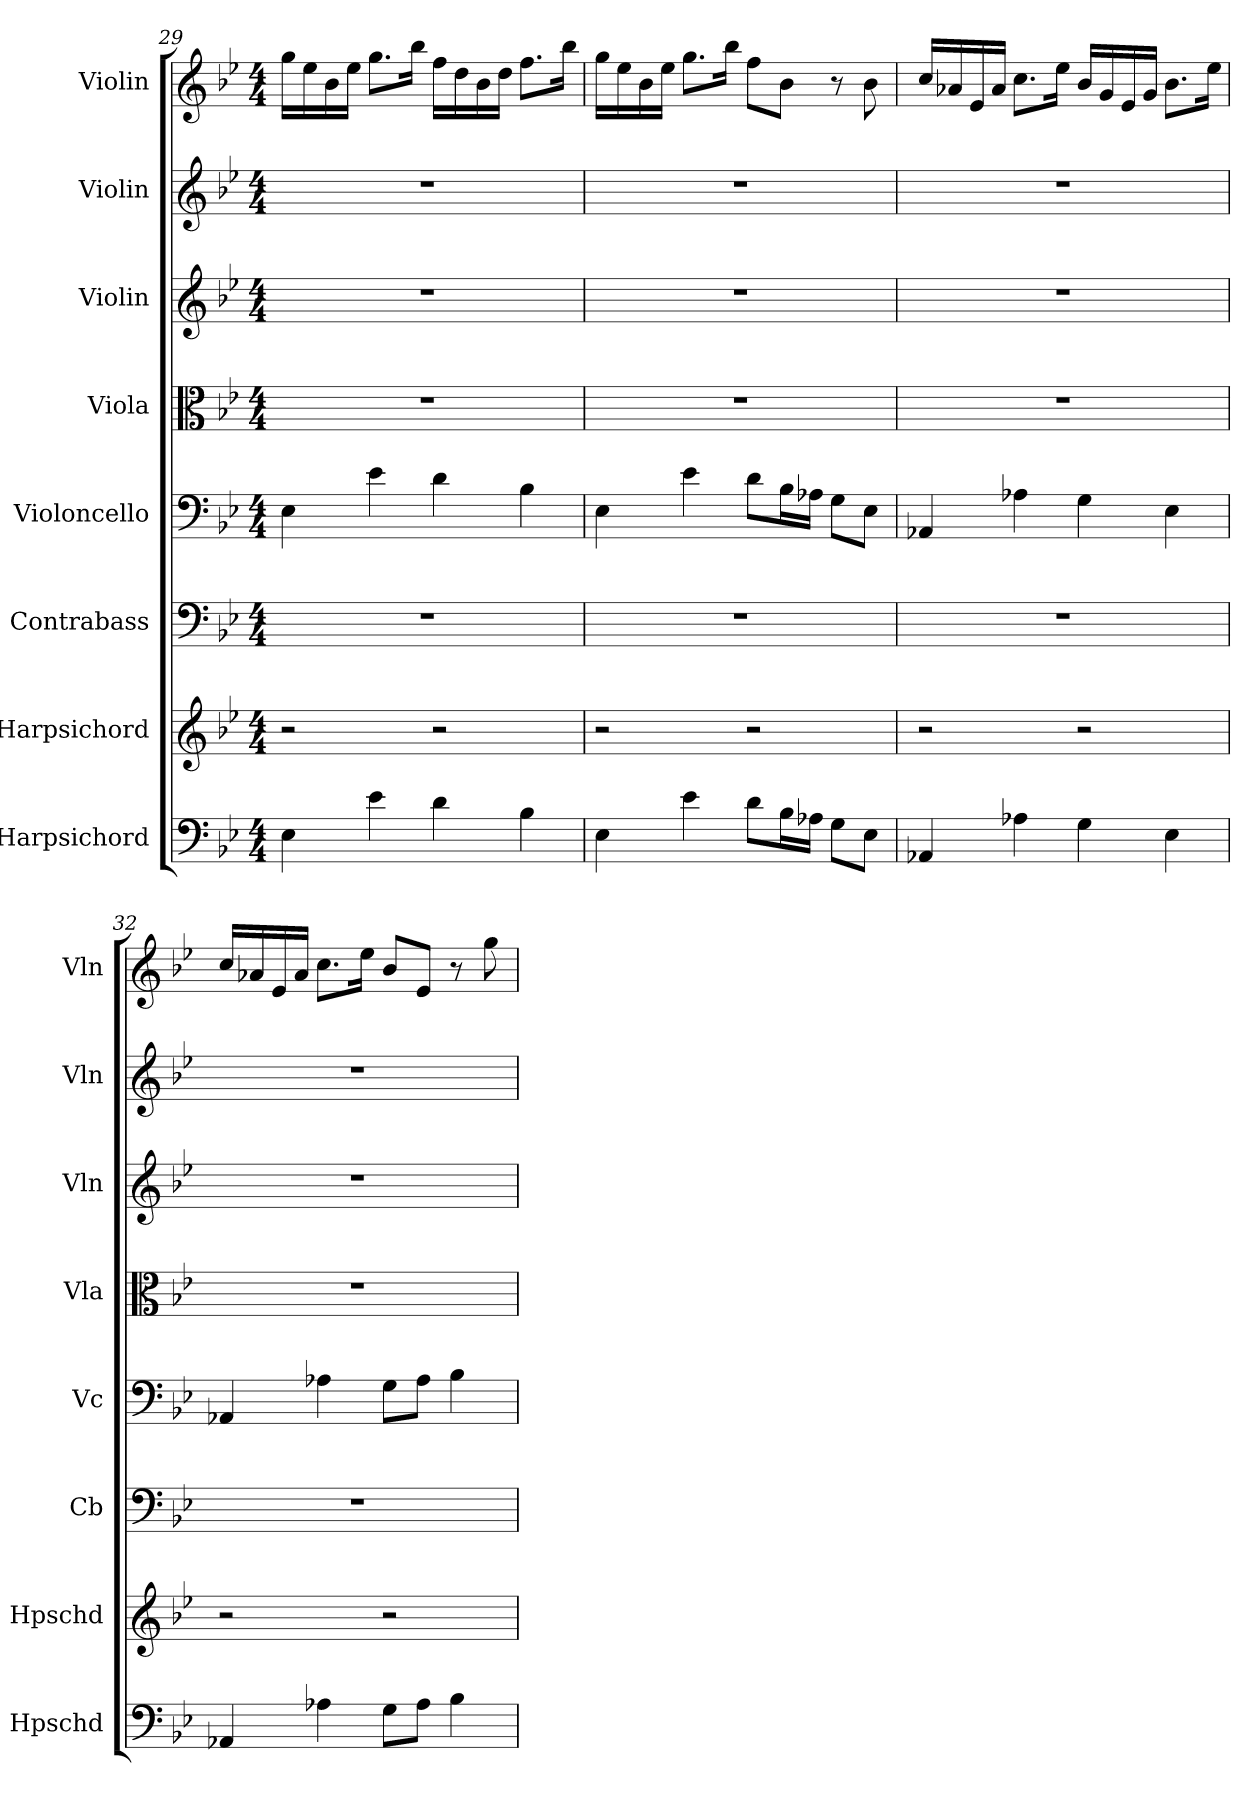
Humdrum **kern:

**kern	**kern	**kern	**kern	**kern	**kern	**kern	**kern
*part8	*part7	*part6	*part5	*part4	*part3	*part2	*part1
*staff8	*staff7	*staff6	*staff5	*staff4	*staff3	*staff2	*staff1
*I"Harpsichord	*I"Harpsichord	*I"Contrabass	*I"Violoncello	*I"Viola	*I"Violin	*I"Violin	*I"Violin
*I'Hpschd	*I'Hpschd	*I'Cb	*I'Vc	*I'Vla	*I'Vln	*I'Vln	*I'Vln
*clefF4	*clefG2	*clefF4	*clefF4	*clefC3	*clefG2	*clefG2	*clefG2
*k[b-e-]	*k[b-e-]	*k[b-e-]	*k[b-e-]	*k[b-e-]	*k[b-e-]	*k[b-e-]	*k[b-e-]
*M4/4	*M4/4	*M4/4	*M4/4	*M4/4	*M4/4	*M4/4	*M4/4
=29	=29	=29	=29	=29	=29	=29	=29
4E-\	2r	1r	4E-\	1r	1r	1r	16gg\LL
.	.	.	.	.	.	.	16ee-\
.	.	.	.	.	.	.	16b-\
.	.	.	.	.	.	.	16ee-\JJ
4e-\	.	.	4e-\	.	.	.	8.gg\L
.	.	.	.	.	.	.	16bb-\Jk
4d\	2r	.	4d\	.	.	.	16ff\LL
.	.	.	.	.	.	.	16dd\
.	.	.	.	.	.	.	16b-\
.	.	.	.	.	.	.	16dd\JJ
4B-\	.	.	4B-\	.	.	.	8.ff\L
.	.	.	.	.	.	.	16bb-\Jk
=30	=30	=30	=30	=30	=30	=30	=30
4E-\	2r	1r	4E-\	1r	1r	1r	16gg\LL
.	.	.	.	.	.	.	16ee-\
.	.	.	.	.	.	.	16b-\
.	.	.	.	.	.	.	16ee-\JJ
4e-\	.	.	4e-\	.	.	.	8.gg\L
.	.	.	.	.	.	.	16bb-\Jk
8d\L	2r	.	8d\L	.	.	.	8ff\L
16B-\L	.	.	16B-\L	.	.	.	8b-\J
16A-X\JJ	.	.	16A-X\JJ	.	.	.	.
8G\L	.	.	8G\L	.	.	.	8r
8E-\J	.	.	8E-\J	.	.	.	8b-\
=31	=31	=31	=31	=31	=31	=31	=31
4AA-X/	2r	1r	4AA-X/	1r	1r	1r	16cc/LL
.	.	.	.	.	.	.	16a-X/
.	.	.	.	.	.	.	16e-/
.	.	.	.	.	.	.	16a-/JJ
4A-X\	.	.	4A-X\	.	.	.	8.cc\L
.	.	.	.	.	.	.	16ee-\Jk
4G\	2r	.	4G\	.	.	.	16b-/LL
.	.	.	.	.	.	.	16g/
.	.	.	.	.	.	.	16e-/
.	.	.	.	.	.	.	16g/JJ
4E-\	.	.	4E-\	.	.	.	8.b-\L
.	.	.	.	.	.	.	16ee-\Jk
=32	=32	=32	=32	=32	=32	=32	=32
4AA-X/	2r	1r	4AA-X/	1r	1r	1r	16cc/LL
.	.	.	.	.	.	.	16a-X/
.	.	.	.	.	.	.	16e-/
.	.	.	.	.	.	.	16a-/JJ
4A-X\	.	.	4A-X\	.	.	.	8.cc\L
.	.	.	.	.	.	.	16ee-\Jk
8G\L	2r	.	8G\L	.	.	.	8b-/L
8A-\J	.	.	8A-\J	.	.	.	8e-/J
4B-\	.	.	4B-\	.	.	.	8r
.	.	.	.	.	.	.	8gg\
=	=	=	=	=	=	=	=
*-	*-	*-	*-	*-	*-	*-	*-
